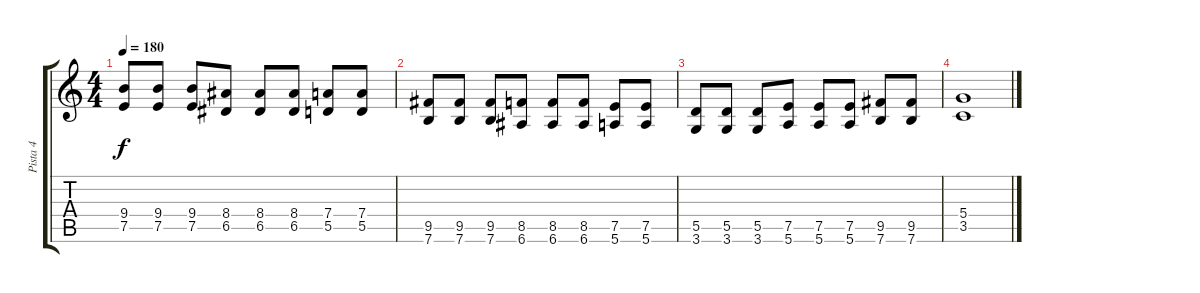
\track ("Pista 4" "Pista 4") {instrument distortionguitar}
\staff {score tabs}
\tuning (E4 B3 G3 D3 A2 E2) {hide}
\ts (4 4)
\tempo 180
\clef g2
\ks c
(9.4 7.5).8{dy f} (9.4 7.5).8 (9.4 7.5).8 (8.4 6.5).8 (8.4 6.5).8 (8.4 6.5).8 (7.4 5.5).8 (7.4 5.5).8 |
(9.5 7.6).8 (9.5 7.6).8 (9.5 7.6).8 (8.5 6.6).8 (8.5 6.6).8 (8.5 6.6).8 (7.5 5.6).8 (7.5 5.6).8 |
(5.5 3.6).8 (5.5 3.6).8 (5.5 3.6).8 (7.5 5.6).8 (7.5 5.6).8 (7.5 5.6).8 (9.5 7.6).8 (9.5 7.6).8 |
(5.4 3.5).1
